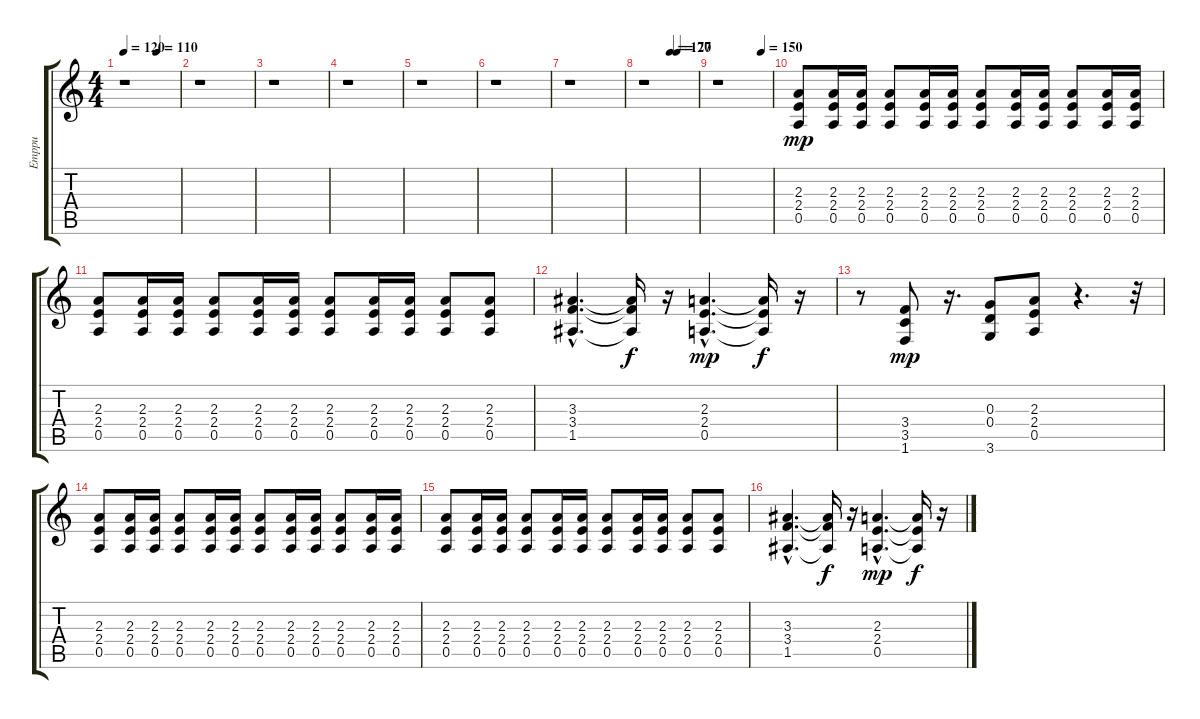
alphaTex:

\track ("Emppu" "Emppu") {instrument distortionguitar}
\staff {score tabs}
\tuning (E4 B3 G3 D3 A2 E2) {hide}
\ts (4 4)
\tempo 120
\tempo (110 0.59375)
\tempo 120
\clef g2
\ks c
r.1{dy mp instrument distortionguitar} |
r.1 |
r.1 |
r.1 |
r.1 |
r.1 |
r.1 |
\tempo (120 0.5)
\tempo (77 0.625)
r.1 |
\tempo (150 0.8125)
r.1 |
(2.3 2.4 0.5).8 (2.3 2.4 0.5).16 (2.3 2.4 0.5).16 (2.3 2.4 0.5).8 (2.3 2.4 0.5).16 (2.3 2.4 0.5).16 (2.3 2.4 0.5).8 (2.3 2.4 0.5).16 (2.3 2.4 0.5).16 (2.3 2.4 0.5).8 (2.3 2.4 0.5).16 (2.3 2.4 0.5).16 |
(2.3 2.4 0.5).8 (2.3 2.4 0.5).16 (2.3 2.4 0.5).16 (2.3 2.4 0.5).8 (2.3 2.4 0.5).16 (2.3 2.4 0.5).16 (2.3 2.4 0.5).8 (2.3 2.4 0.5).16 (2.3 2.4 0.5).16 (2.3 2.4 0.5).8 (2.3 2.4 0.5).8 |
(3.3{hac} 3.4{hac} 1.5{hac}).4{d} (3.3{t} 3.4{t} 1.5{t}).16{dy f} r.16 (2.3{hac} 2.4{hac} 0.5{hac}).4{d dy mp} (2.3{t} 2.4{t} 0.5{t}).16{dy f} r.16 |
r.8 (3.4 3.5 1.6).8{dy mp} r.16{d} (0.3 0.4 3.6).8 (2.3 2.4 0.5).8 r.4{d} r.32 |
(2.3 2.4 0.5).8 (2.3 2.4 0.5).16 (2.3 2.4 0.5).16 (2.3 2.4 0.5).8 (2.3 2.4 0.5).16 (2.3 2.4 0.5).16 (2.3 2.4 0.5).8 (2.3 2.4 0.5).16 (2.3 2.4 0.5).16 (2.3 2.4 0.5).8 (2.3 2.4 0.5).16 (2.3 2.4 0.5).16 |
(2.3 2.4 0.5).8 (2.3 2.4 0.5).16 (2.3 2.4 0.5).16 (2.3 2.4 0.5).8 (2.3 2.4 0.5).16 (2.3 2.4 0.5).16 (2.3 2.4 0.5).8 (2.3 2.4 0.5).16 (2.3 2.4 0.5).16 (2.3 2.4 0.5).8 (2.3 2.4 0.5).8 |
(3.3{hac} 3.4{hac} 1.5{hac}).4{d} (3.3{t} 3.4{t} 1.5{t}).16{dy f} r.16 (2.3{hac} 2.4{hac} 0.5{hac}).4{d dy mp} (2.3{t} 2.4{t} 0.5{t}).16{dy f} r.16
